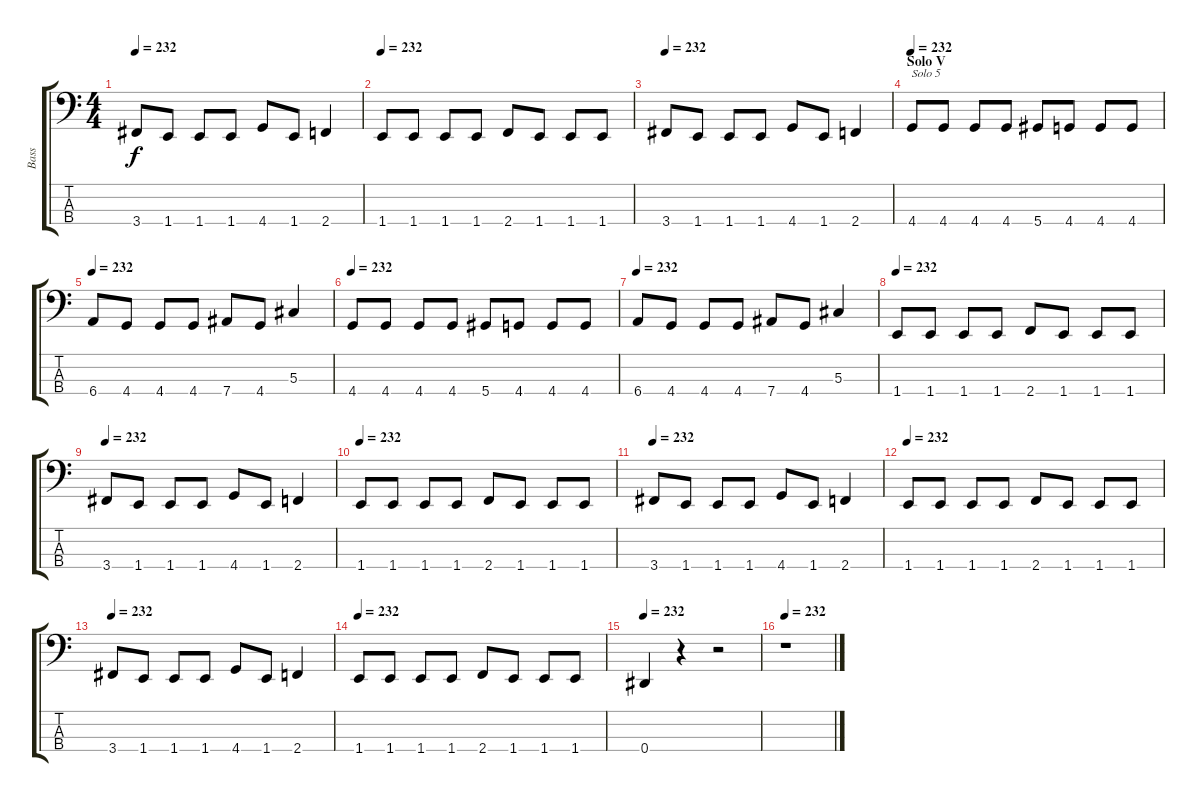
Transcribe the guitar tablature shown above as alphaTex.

\track ("Bass" "Bass") {instrument electricbasspick}
\staff {score tabs}
\tuning (Gb2 Db2 Ab1 Eb1) {hide}
\ts (4 4)
\tempo 232
\clef f4
\ks c
3.4.8{dy f} 1.4.8 1.4.8 1.4.8 4.4.8 1.4.8 2.4.4 |
\tempo 232
1.4.8 1.4.8 1.4.8 1.4.8 2.4.8 1.4.8 1.4.8 1.4.8 |
\tempo 232
3.4.8 1.4.8 1.4.8 1.4.8 4.4.8 1.4.8 2.4.4 |
\section ("" "Solo V")
\tempo 232
4.4.8{txt "Solo 5"} 4.4.8 4.4.8 4.4.8 5.4.8 4.4.8 4.4.8 4.4.8 |
\tempo 232
6.4.8 4.4.8 4.4.8 4.4.8 7.4.8 4.4.8 5.3.4 |
\tempo 232
4.4.8 4.4.8 4.4.8 4.4.8 5.4.8 4.4.8 4.4.8 4.4.8 |
\tempo 232
6.4.8 4.4.8 4.4.8 4.4.8 7.4.8 4.4.8 5.3.4 |
\tempo 232
1.4.8 1.4.8 1.4.8 1.4.8 2.4.8 1.4.8 1.4.8 1.4.8 |
\tempo 232
3.4.8 1.4.8 1.4.8 1.4.8 4.4.8 1.4.8 2.4.4 |
\tempo 232
1.4.8 1.4.8 1.4.8 1.4.8 2.4.8 1.4.8 1.4.8 1.4.8 |
\tempo 232
3.4.8 1.4.8 1.4.8 1.4.8 4.4.8 1.4.8 2.4.4 |
\tempo 232
1.4.8 1.4.8 1.4.8 1.4.8 2.4.8 1.4.8 1.4.8 1.4.8 |
\tempo 232
3.4.8 1.4.8 1.4.8 1.4.8 4.4.8 1.4.8 2.4.4 |
\tempo 232
1.4.8 1.4.8 1.4.8 1.4.8 2.4.8 1.4.8 1.4.8 1.4.8 |
\tempo 232
0.4.4 r.4 r.2 |
\tempo 232
r.1
